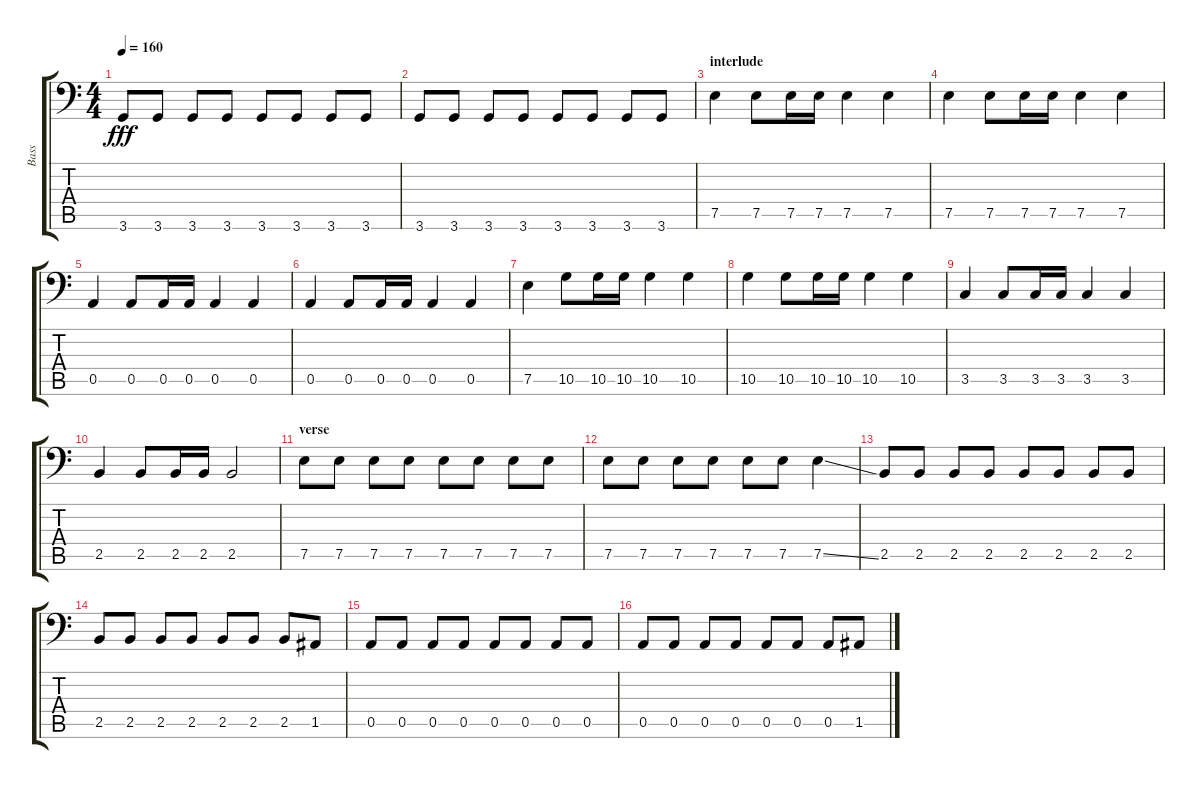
\track ("Bass" "Bass") {instrument electricbassfinger}
\staff {score tabs}
\tuning (E3 B2 G2 D2 A1 E1) {hide}
\ts (4 4)
\tempo 160
\clef f4
\ks c
3.6.8{dy fff} 3.6.8 3.6.8 3.6.8 3.6.8 3.6.8 3.6.8 3.6.8 |
3.6.8 3.6.8 3.6.8 3.6.8 3.6.8 3.6.8 3.6.8 3.6.8 |
\section ("" "interlude")
7.5.4 7.5.8 7.5.16 7.5.16 7.5.4 7.5.4 |
7.5.4 7.5.8 7.5.16 7.5.16 7.5.4 7.5.4 |
0.5.4 0.5.8 0.5.16 0.5.16 0.5.4 0.5.4 |
0.5.4 0.5.8 0.5.16 0.5.16 0.5.4 0.5.4 |
7.5.4 10.5.8 10.5.16 10.5.16 10.5.4 10.5.4 |
10.5.4 10.5.8 10.5.16 10.5.16 10.5.4 10.5.4 |
3.5.4 3.5.8 3.5.16 3.5.16 3.5.4 3.5.4 |
2.5.4 2.5.8 2.5.16 2.5.16 2.5.2 |
\section ("" "verse")
7.5.8 7.5.8 7.5.8 7.5.8 7.5.8 7.5.8 7.5.8 7.5.8 |
7.5.8 7.5.8 7.5.8 7.5.8 7.5.8 7.5.8 7.5{ss}.4 |
2.5.8 2.5.8 2.5.8 2.5.8 2.5.8 2.5.8 2.5.8 2.5.8 |
2.5.8 2.5.8 2.5.8 2.5.8 2.5.8 2.5.8 2.5.8 1.5.8 |
0.5.8 0.5.8 0.5.8 0.5.8 0.5.8 0.5.8 0.5.8 0.5.8 |
0.5.8 0.5.8 0.5.8 0.5.8 0.5.8 0.5.8 0.5.8 1.5.8
